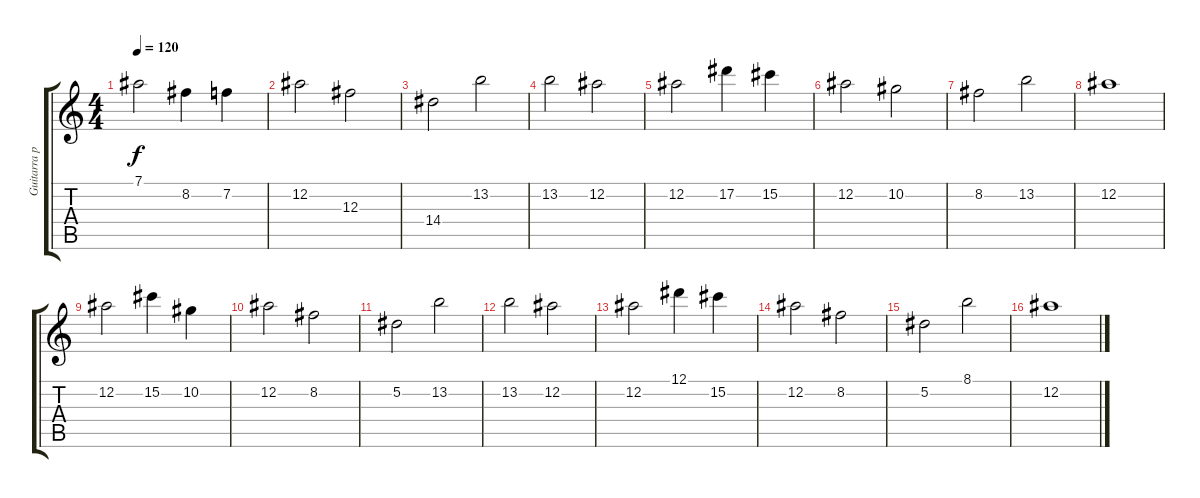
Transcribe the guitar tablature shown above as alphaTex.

\track ("Guitarra principal" "Guitarra p") {instrument acousticguitarsteel}
\staff {score tabs}
\tuning (Eb4 Bb3 Gb3 Db3 Ab2 Eb2) {hide}
\ts (4 4)
\tempo 120
\clef g2
\ks c
7.1.2{dy f} 8.2.4 7.2.4 |
12.2.2 12.3.2 |
14.4.2 13.2.2 |
13.2.2 12.2.2 |
12.2.2 17.2.4 15.2.4 |
12.2.2 10.2.2 |
8.2.2 13.2.2 |
12.2.1 |
12.2.2 15.2.4 10.2.4 |
12.2.2 8.2.2 |
5.2.2 13.2.2 |
13.2.2 12.2.2 |
12.2.2 12.1.4 15.2.4 |
12.2.2 8.2.2 |
5.2.2 8.1.2 |
12.2.1
